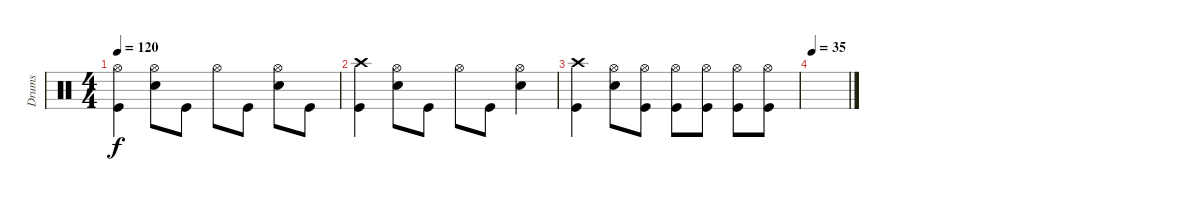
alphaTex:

\track ("Drums" "Drums") {instrument percussion}
\staff {score}
\articulation defaults
\ts (4 4)
\tempo 120
\clef neutral
\ks c
("Hi-Hat (open)" "Kick (hit)").4{dy f} ("Hi-Hat (open)" "Snare (hit) 2").8 "Kick (hit)".8 "Hi-Hat (open)".8 "Kick (hit)".8 ("Hi-Hat (open)" "Snare (hit) 2").8 "Kick (hit)".8 |
("Crash high (hit)" "Kick (hit)").4 ("Hi-Hat (open)" "Snare (hit) 2").8 "Kick (hit)".8 "Hi-Hat (open)".8 "Kick (hit)".8 ("Hi-Hat (open)" "Snare (hit) 2").4 |
("Crash high (hit)" "Kick (hit)").4 ("Hi-Hat (open)" "Snare (hit) 2").8 ("Hi-Hat (open)" "Kick (hit)").8 ("Hi-Hat (open)" "Kick (hit)").8 ("Hi-Hat (open)" "Kick (hit)").8 ("Hi-Hat (open)" "Kick (hit)").8 ("Hi-Hat (open)" "Kick (hit)").8 |
\tempo 35
